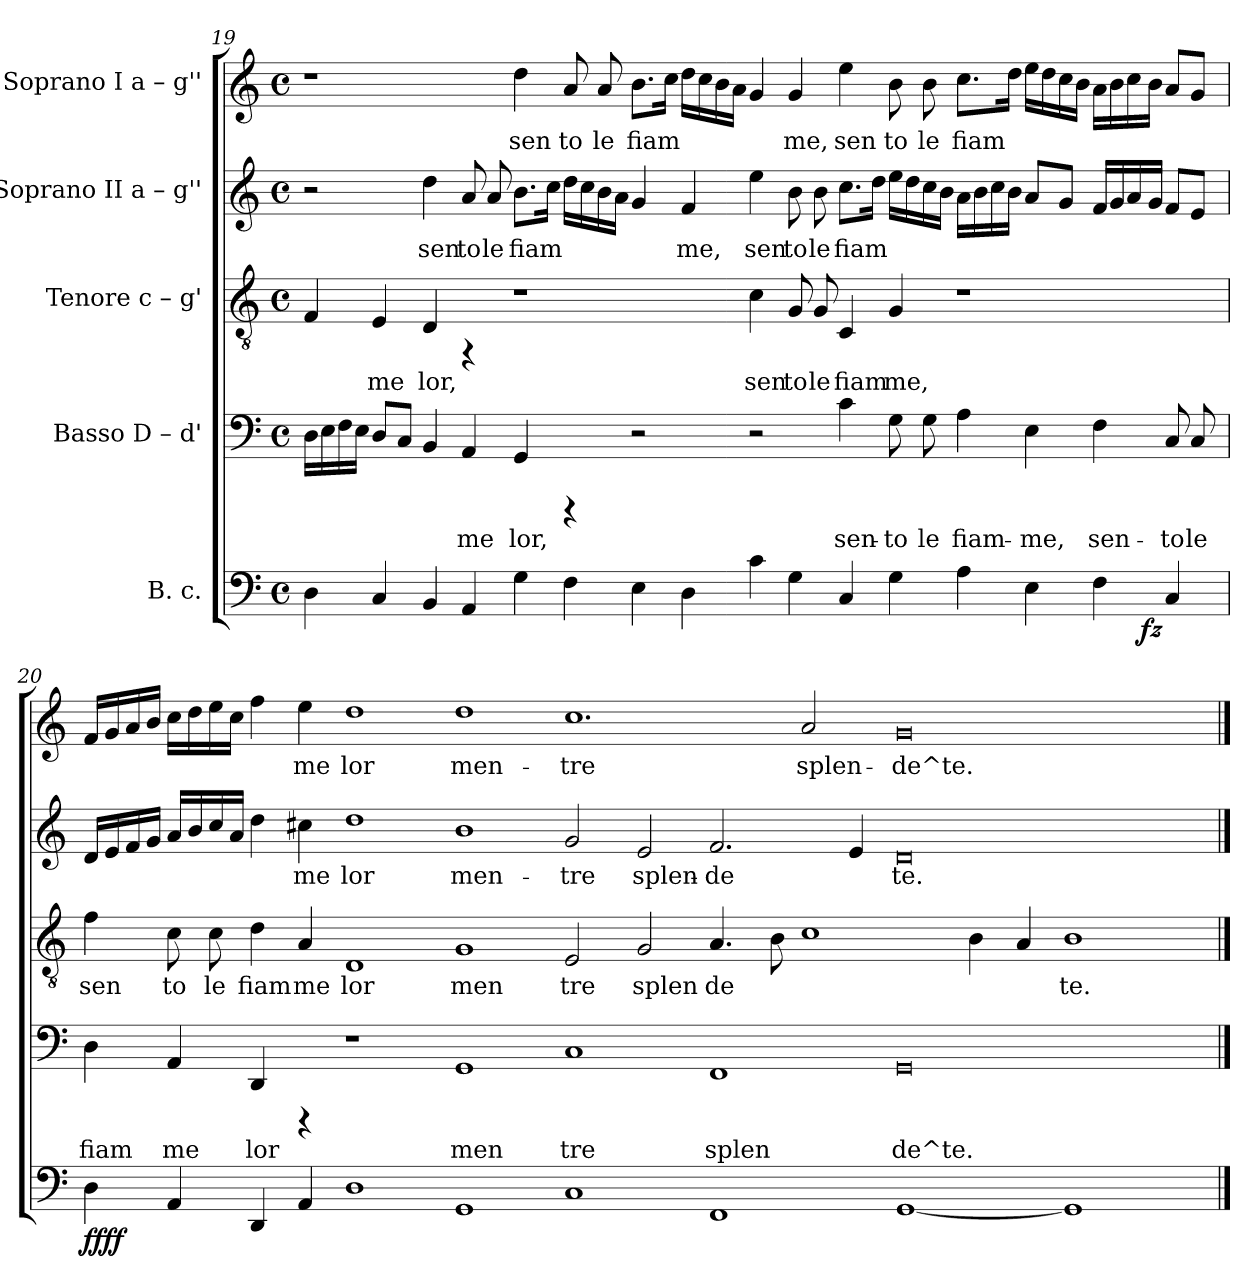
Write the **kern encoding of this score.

**kern	**dynam	**kern	**text	**kern	**text	**dynam	**kern	**text	**kern	**text
*part5	*part5	*part4	*part4	*part3	*part3	*part3	*part2	*part2	*part1	*part1
*staff5	*staff5	*staff4	*staff4	*staff3	*staff3	*staff3	*staff2	*staff2	*staff1	*staff1
*I"B. c.	*	*I"Basso  D – d'	*	*I"Tenore  c – g'	*	*	*I"Soprano II  a – g''	*	*I"Soprano I  a – g''	*
!!LO:LB:g=z
*clefF4	*	*clefF4	*	*clefGv2	*	*	*clefG2	*	*clefG2	*
*k[]	*	*k[]	*	*k[]	*	*	*k[]	*	*k[]	*
*C:	*	*C:	*	*C:	*	*	*C:	*	*C:	*
*M4/4	*	*M4/4	*	*M4/4	*	*	*M4/4	*	*M4/4	*
*met(c)	*	*met(c)	*	*met(c)	*	*	*met(c)	*	*met(c)	*
=19	=19	=19	=19	=19	=19	=19	=19	=19	=19	=19
!	!	!	!LO:LY:b:rj	!	!LO:LY:b:rj	!	!	!	!	!
*^	*	*	*	*	*	*	*	*	*	*
4D\	1ryy	.	16D\L	--	4F/	.	.	2r	.	1r	.
!	!	!	!	!LO:LY:b:rj	!	!	!	!	!	!	!
.	.	.	16E\	--	.	.	.	.	.	.	.
!	!	!	!	!LO:LY:b:rj	!	!	!	!	!	!	!
.	.	.	16F\	--	.	.	.	.	.	.	.
!	!	!	!	!LO:LY:b:rj	!	!	!	!	!	!	!
.	.	.	16E\J	--	.	.	.	.	.	.	.
!	!	!	!	!LO:LY:b:rj	!	!LO:LY:b:rj	!	!	!	!	!
4C/	.	.	8D/L	--	4E/	me	.	.	.	.	.
!	!	!	!	!LO:LY:b:rj	!	!	!	!	!	!	!
.	.	.	8C/J	--	.	.	.	.	.	.	.
!	!	!	!	!LO:LY:b:rj	!	!LO:LY:b:rj	!	!	!LO:LY:b:cj	!	!
4BB/	.	.	4BB/	--	4D/	lor,	.	4dd\	sen	.	.
!	!	!	!	!LO:LY:b:rj	!	!	!	!	!LO:LY:b:cj	!	!
4AA/	.	.	4AA/	-me	4rFF	.	.	8a/	to	.	.
!	!	!	!	!	!	!	!	!	!LO:LY:b:cj	!	!
.	.	.	.	.	.	.	.	8a/	le	.	.
!	!	!	!	!LO:LY:b:rj	!	!	!	!	!LO:LY:b:cj	!	!LO:LY:b:cj
4G\	1ryy	.	4GG/	lor,	1r	.	.	8.b\L	fiam	4dd\	sen
!	!	!	!	!	!	!	!	!	!LO:LY:b:cj	!	!
.	.	.	.	.	.	.	.	16cc\J	.	.	.
!	!	!	!	!	!	!	!	!	!LO:LY:b:cj	!	!LO:LY:b:cj
4F\	.	.	4rCCC	.	.	.	.	16dd\L	.	8a/	to
!	!	!	!	!	!	!	!	!	!LO:LY:b:cj	!	!
.	.	.	.	.	.	.	.	16cc\	.	.	.
!	!	!	!	!	!	!	!	!	!LO:LY:b:cj	!	!LO:LY:b:cj
.	.	.	.	.	.	.	.	16b\	.	8a/	le
!	!	!	!	!	!	!	!	!	!LO:LY:b:cj	!	!
.	.	.	.	.	.	.	.	16a\J	.	.	.
!	!	!	!	!	!	!	!	!	!LO:LY:b:cj	!	!LO:LY:b:cj
4E\	.	.	2r	.	.	.	.	4g/	.	8.b\L	fiam
!	!	!	!	!	!	!	!	!	!	!	!LO:LY:b:cj
.	.	.	.	.	.	.	.	.	.	16cc\J	.
!	!	!	!	!	!	!	!	!	!LO:LY:b:cj	!	!LO:LY:b:cj
4D\	.	.	.	.	.	.	.	4f/	me,	16dd\L	.
!	!	!	!	!	!	!	!	!	!	!	!LO:LY:b:cj
.	.	.	.	.	.	.	.	.	.	16cc\	.
!	!	!	!	!	!	!	!	!	!	!	!LO:LY:b:cj
.	.	.	.	.	.	.	.	.	.	16b\	.
!	!	!	!	!	!	!	!	!	!	!	!LO:LY:b:cj
.	.	.	.	.	.	.	.	.	.	16a\J	.
!	!	!	!	!	!	!LO:LY:b:rj	!	!	!LO:LY:b:cj	!	!LO:LY:b:cj
4c\	1ryy	.	2r	.	4c\	sen	.	4ee\	sen	4g/	.
!	!	!	!	!	!	!LO:LY:b:rj	!	!	!LO:LY:b:cj	!	!LO:LY:b:cj
4G\	.	.	.	.	8G/	to	.	8b\	to	4g/	me,
!	!	!	!	!	!	!LO:LY:b:rj	!	!	!LO:LY:b:cj	!	!
.	.	.	.	.	8G/	le	.	8b\	le	.	.
!	!	!	!	!LO:LY:b:rj	!	!LO:LY:b:rj	!	!	!LO:LY:b:cj	!	!LO:LY:b:cj
4C/	.	.	4c\	sen-	4C/	fiam	.	8.cc\L	fiam	4ee\	sen
!	!	!	!	!	!	!	!	!	!LO:LY:b:cj	!	!
.	.	.	.	.	.	.	.	16dd\J	.	.	.
!	!	!	!	!LO:LY:b:rj	!	!LO:LY:b:rj	!	!	!LO:LY:b:cj	!	!LO:LY:b:cj
4G\	.	.	8G\	-to	4G/	me,	.	16ee\L	.	8b\	to
!	!	!	!	!	!	!	!	!	!LO:LY:b:cj	!	!
.	.	.	.	.	.	.	.	16dd\	.	.	.
!	!	!	!	!LO:LY:b:rj	!	!	!	!	!LO:LY:b:cj	!	!LO:LY:b:cj
.	.	.	8G\	le	.	.	.	16cc\	.	8b\	le
!	!	!	!	!	!	!	!	!	!LO:LY:b:cj	!	!
.	.	.	.	.	.	.	.	16b\J	.	.	.
!	!	!	!	!LO:LY:b:rj	!	!	!	!	!LO:LY:b:cj	!	!LO:LY:b:cj
4A\	2ryy	.	4A\	fiam-	1r	.	.	16a\L	.	8.cc\L	fiam
!	!	!	!	!	!	!	!	!	!LO:LY:b:cj	!	!
.	.	.	.	.	.	.	.	16b\	.	.	.
!	!	!	!	!	!	!	!	!	!LO:LY:b:cj	!	!
.	.	.	.	.	.	.	.	16cc\	.	.	.
!	!	!	!	!	!	!	!	!	!LO:LY:b:cj	!	!LO:LY:b:cj
.	.	.	.	.	.	.	.	16b\J	.	16dd\J	.
!	!	!	!	!LO:LY:b:rj	!	!	!	!	!LO:LY:b:cj	!	!LO:LY:b:cj
4E\	.	.	4E\	-me,	.	.	.	8a/L	.	16ee\L	.
!	!	!	!	!	!	!	!	!	!	!	!LO:LY:b:cj
.	.	.	.	.	.	.	.	.	.	16dd\	.
!	!	!	!	!	!	!	!	!	!LO:LY:b:cj	!	!LO:LY:b:cj
.	.	.	.	.	.	.	.	8g/J	.	16cc\	.
!	!	!	!	!	!	!	!	!	!	!	!LO:LY:b:cj
.	.	.	.	.	.	.	.	.	.	16b\J	.
!	!	!	!	!LO:LY:b:rj	!	!	!	!	!LO:LY:b:cj	!	!LO:LY:b:cj
4F\	8ryy	.	4F\	sen-	.	.	.	16f/L	.	16a\L	.
!	!	!	!	!	!	!	!	!	!LO:LY:b:cj	!	!LO:LY:b:cj
.	.	.	.	.	.	.	.	16g/	.	16b\	.
!	!	!	!	!	!	!	!	!	!LO:LY:b:cj	!	!LO:LY:b:cj
.	32.ryy	.	.	.	.	.	.	16a/	.	16cc\	.
!	!	!LO:DY:b	!	!	!	!	!	!	!	!	!
.	4ryy	fz	.	.	.	.	.	.	.	.	.
!	!	!	!	!	!	!	!	!	!LO:LY:b:cj	!	!LO:LY:b:cj
.	.	.	.	.	.	.	.	16g/J	.	16b\J	.
!	!	!	!	!LO:LY:b:rj	!	!	!	!	!LO:LY:b:cj	!	!LO:LY:b:cj
4C/	.	.	8C/	-to	.	.	.	8f/L	.	8a/L	.
!	!	!	!	!LO:LY:b:rj	!	!	!	!	!LO:LY:b:cj	!	!LO:LY:b:cj
.	.	.	8C/	le	.	.	.	8e/J	.	8g/J	.
.	16ryy	.	.	.	.	.	.	.	.	.	.
.	64ryy	.	.	.	.	.	.	.	.	.	.
!!LO:PB:g=z
=20	=20	=20	=20	=20	=20	=20	=20	=20	=20	=20	=20
!	!	!LO:DY:b	!	!LO:LY:b:rj	!	!LO:LY:b:rj	!	!	!LO:LY:b:cj	!	!LO:LY:b:cj
*v	*v	*	*	*	*^	*	*	*	*	*	*
4D\	ffff	4D\	fiam	4f\	1ryy	sen	.	16d/L	.	16f/L	.
!	!	!	!	!	!	!	!	!	!LO:LY:b:cj	!	!LO:LY:b:cj
.	.	.	.	.	.	.	.	16e/	.	16g/	.
!	!	!	!	!	!	!	!	!	!LO:LY:b:cj	!	!LO:LY:b:cj
.	.	.	.	.	.	.	.	16f/	.	16a/	.
!	!	!	!	!	!	!	!	!	!LO:LY:b:cj	!	!LO:LY:b:cj
.	.	.	.	.	.	.	.	16g/J	.	16b/J	.
!	!	!	!LO:LY:b:rj	!	!	!LO:LY:b:rj	!	!	!LO:LY:b:cj	!	!LO:LY:b:cj
4AA/	.	4AA/	me	8c\	.	to	.	16a/L	.	16cc\L	.
!	!	!	!	!	!	!	!	!	!LO:LY:b:cj	!	!LO:LY:b:cj
.	.	.	.	.	.	.	.	16b/	.	16dd\	.
!	!	!	!	!	!	!LO:LY:b:rj	!	!	!LO:LY:b:cj	!	!LO:LY:b:cj
.	.	.	.	8c\	.	le	.	16cc/	.	16ee\	.
!	!	!	!	!	!	!	!	!	!LO:LY:b:cj	!	!LO:LY:b:cj
.	.	.	.	.	.	.	.	16a/J	.	16cc\J	.
!	!	!	!LO:LY:b:rj	!	!	!LO:LY:b:rj	!	!	!LO:LY:b:cj	!	!LO:LY:b:cj
4DD/	.	4DD/	lor	4d\	.	fiam	.	4dd\	.	4ff\	.
!	!	!	!	!	!	!LO:LY:b:rj	!	!	!LO:LY:b:cj	!	!LO:LY:b:cj
4AA/	.	4rCCC	.	4A/	.	me	.	4cc#X\	me	4ee\	me
!	!	!	!	!	!	!LO:LY:b:rj	!	!	!LO:LY:b:cj	!	!LO:LY:b:cj
1D	.	1r	.	1D	1ryy	lor	.	1dd	lor	1dd	lor
!	!	!	!LO:LY:b:rj	!	!	!LO:LY:b:rj	!	!	!LO:LY:b:cj	!	!LO:LY:b:cj
1GG	.	1GG	men	1G	1ryy	men	.	1b	men-	1dd	men-
!	!	!	!LO:LY:b:rj	!	!	!LO:LY:b:rj	!	!	!LO:LY:b:cj	!	!LO:LY:b:cj
1C	.	1C	tre	2E/	1ryy	tre	.	2g/	-tre	1.cc	-tre
!	!	!	!	!	!	!LO:LY:b:rj	!	!	!LO:LY:b:cj	!	!
.	.	.	.	2G/	.	splen	.	2e/	splen-	.	.
!	!	!	!LO:LY:b:rj	!	!	!LO:LY:b:rj	!	!	!LO:LY:b:cj	!	!
1FF	.	1FF	splen	4.A/	1ryy	de	.	2.f/	-de-	.	.
!	!	!	!	!	!	!LO:LY:b:rj	!	!	!	!	!
.	.	.	.	8B\	.	.	.	.	.	.	.
!	!	!	!	!	!	!LO:LY:b:rj	!	!	!	!	!LO:LY:b:cj
.	.	.	.	1c	.	.	.	.	.	2a/	splen-
!	!	!	!	!	!	!	!	!	!LO:LY:b:cj	!	!
.	.	.	.	.	.	.	.	4e/	--	.	.
!	!	!	!LO:LY:b:rj	!	!	!	!	!	!LO:LY:b:cj	!	!LO:LY:b:cj
[<1GG	.	0GG	de^te.	.	1ryy	.	.	0d	-te.	0g	-de^te.-
!	!	!	!	!	!	!LO:LY:b:rj	!	!	!	!	!
.	.	.	.	4B\	.	.	.	.	.	.	.
!	!	!	!	!	!	!LO:LY:b:rj	!	!	!	!	!
.	.	.	.	4A/	.	.	.	.	.	.	.
!	!	!	!	!	!	!LO:LY:b:rj	!	!	!	!	!
1GG]	.	.	.	1B	2ryy	te.	.	.	.	.	.
.	.	.	.	.	32ryy	.	.	.	.	.	.
!	!	!	!	!	!	!	!LO:DY:a	!	!	!	!
!	!	!	!	!	!	!	!LO:DY:n=1:b	!	!	!	!
.	.	.	.	.	4...ryy	.	fz ffff	.	.	.	.
*	*	*	*	*v	*v	*	*	*	*	*	*
==	==	==	==	==	==	==	==	==	==	==
*-	*-	*-	*-	*-	*-	*-	*-	*-	*-	*-
